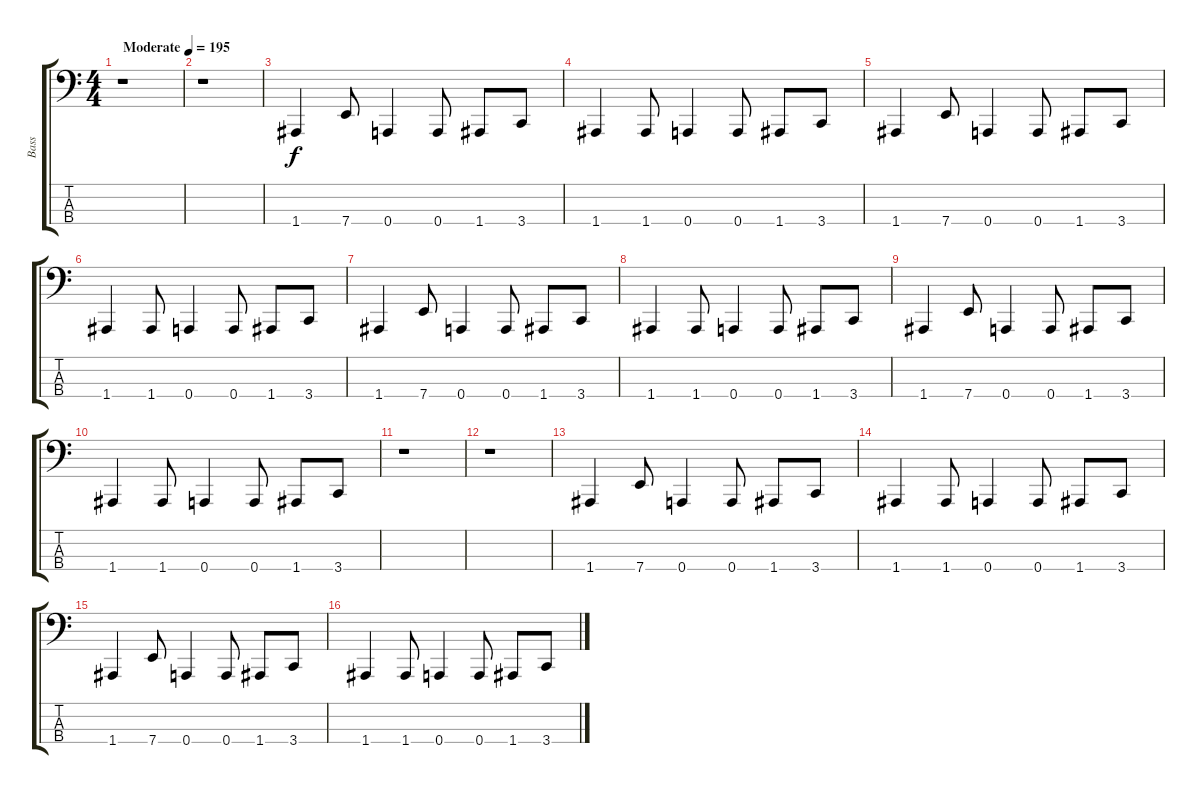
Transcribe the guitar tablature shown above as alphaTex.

\track ("Bass" "Bass") {instrument electricbassfinger}
\staff {score tabs}
\tuning (D2 A1 E1 A0) {hide}
\ts (4 4)
\tempo (195 "Moderate")
\clef f4
\ks c
r.1{dy f instrument electricbassfinger} |
r.1 |
1.4.4 7.4.8 0.4.4 0.4.8 1.4.8 3.4.8 |
1.4.4 1.4.8 0.4.4 0.4.8 1.4.8 3.4.8 |
1.4.4 7.4.8 0.4.4 0.4.8 1.4.8 3.4.8 |
1.4.4 1.4.8 0.4.4 0.4.8 1.4.8 3.4.8 |
1.4.4 7.4.8 0.4.4 0.4.8 1.4.8 3.4.8 |
1.4.4 1.4.8 0.4.4 0.4.8 1.4.8 3.4.8 |
1.4.4 7.4.8 0.4.4 0.4.8 1.4.8 3.4.8 |
1.4.4 1.4.8 0.4.4 0.4.8 1.4.8 3.4.8 |
r.1 |
r.1 |
1.4.4 7.4.8 0.4.4 0.4.8 1.4.8 3.4.8 |
1.4.4 1.4.8 0.4.4 0.4.8 1.4.8 3.4.8 |
1.4.4 7.4.8 0.4.4 0.4.8 1.4.8 3.4.8 |
1.4.4 1.4.8 0.4.4 0.4.8 1.4.8 3.4.8
